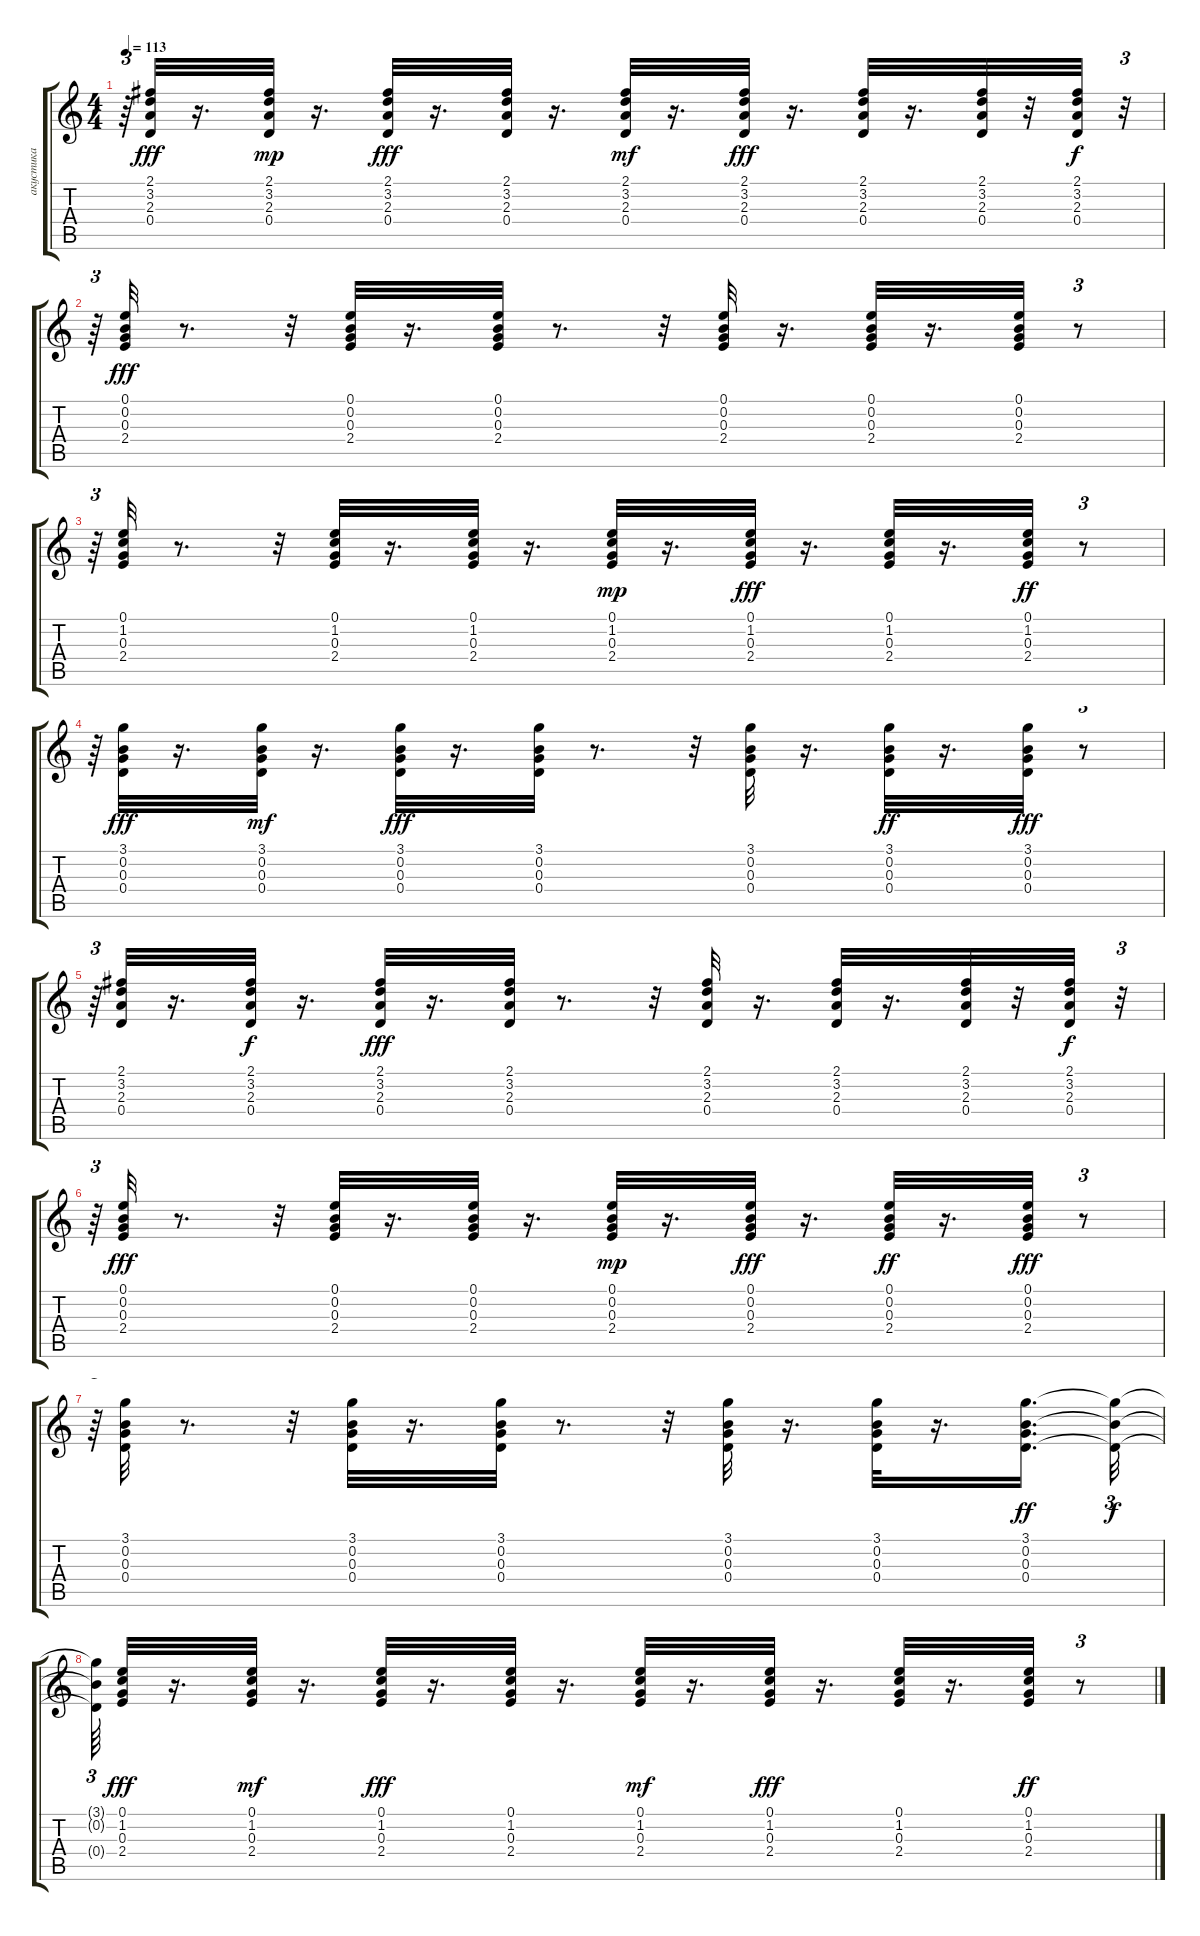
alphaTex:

\track ("акустика" "акустика") {instrument acousticguitarsteel}
\staff {score tabs}
\tuning (E4 B3 G3 D3 A2 E2) {hide}
\ts (4 4)
\tempo 113
\clef g2
\ks c
r.64{tu (3 2) dy ff} (2.1 3.2 2.3 0.4).32{dy fff} r.16{d} (2.1 3.2 2.3 0.4).32{dy mp} r.16{d} (2.1 3.2 2.3 0.4).32{dy fff} r.16{d} (2.1 3.2 2.3 0.4).32 r.16{d} (2.1 3.2 2.3 0.4).32{dy mf} r.16{d} (2.1 3.2 2.3 0.4).32{dy fff} r.16{d} (2.1 3.2 2.3 0.4).32 r.16{d} (2.1 3.2 2.3 0.4).32 r.32 (2.1 3.2 2.3 0.4).32{dy f} r.32{tu (3 2)} |
r.64{tu (3 2)} (0.1 0.2 0.3 2.4).32{dy fff} r.8{d} r.32 (0.1 0.2 0.3 2.4).32 r.16{d} (0.1 0.2 0.3 2.4).32 r.8{d} r.32 (0.1 0.2 0.3 2.4).32 r.16{d} (0.1 0.2 0.3 2.4).32 r.16{d} (0.1 0.2 0.3 2.4).32 r.8{tu (3 2)} |
r.64{tu (3 2)} (0.1 1.2 0.3 2.4).32 r.8{d} r.32 (0.1 1.2 0.3 2.4).32 r.16{d} (0.1 1.2 0.3 2.4).32 r.16{d} (0.1 1.2 0.3 2.4).32{dy mp} r.16{d} (0.1 1.2 0.3 2.4).32{dy fff} r.16{d} (0.1 1.2 0.3 2.4).32 r.16{d} (0.1 1.2 0.3 2.4).32{dy ff} r.8{tu (3 2)} |
r.64{tu (3 2)} (3.1 0.2 0.3 0.4).32{dy fff} r.16{d} (3.1 0.2 0.3 0.4).32{dy mf} r.16{d} (3.1 0.2 0.3 0.4).32{dy fff} r.16{d} (3.1 0.2 0.3 0.4).32 r.8{d} r.32 (3.1 0.2 0.3 0.4).32 r.16{d} (3.1 0.2 0.3 0.4).32{dy ff} r.16{d} (3.1 0.2 0.3 0.4).32{dy fff} r.8{tu (3 2)} |
r.64{tu (3 2)} (2.1 3.2 2.3 0.4).32 r.16{d} (2.1 3.2 2.3 0.4).32{dy f} r.16{d} (2.1 3.2 2.3 0.4).32{dy fff} r.16{d} (2.1 3.2 2.3 0.4).32 r.8{d} r.32 (2.1 3.2 2.3 0.4).32 r.16{d} (2.1 3.2 2.3 0.4).32 r.16{d} (2.1 3.2 2.3 0.4).32 r.32 (2.1 3.2 2.3 0.4).32{dy f} r.32{tu (3 2)} |
r.64{tu (3 2)} (0.1 0.2 0.3 2.4).32{dy fff} r.8{d} r.32 (0.1 0.2 0.3 2.4).32 r.16{d} (0.1 0.2 0.3 2.4).32 r.16{d} (0.1 0.2 0.3 2.4).32{dy mp} r.16{d} (0.1 0.2 0.3 2.4).32{dy fff} r.16{d} (0.1 0.2 0.3 2.4).32{dy ff} r.16{d} (0.1 0.2 0.3 2.4).32{dy fff} r.8{tu (3 2)} |
r.64{tu (3 2)} (3.1 0.2 0.3 0.4).32 r.8{d} r.32 (3.1 0.2 0.3 0.4).32 r.16{d} (3.1 0.2 0.3 0.4).32 r.8{d} r.32 (3.1 0.2 0.3 0.4).32 r.16{d} (3.1 0.2 0.3 0.4).32 r.16{d} (3.1 0.2 0.3 0.4).16{d dy ff} (3.1{t} 0.2{t} 0.4{t}).32{tu (3 2) dy f} |
(3.1{t} 0.2{t} 0.4{t}).64{tu (3 2)} (0.1 1.2 0.3 2.4).32{dy fff} r.16{d} (0.1 1.2 0.3 2.4).32{dy mf} r.16{d} (0.1 1.2 0.3 2.4).32{dy fff} r.16{d} (0.1 1.2 0.3 2.4).32 r.16{d} (0.1 1.2 0.3 2.4).32{dy mf} r.16{d} (0.1 1.2 0.3 2.4).32{dy fff} r.16{d} (0.1 1.2 0.3 2.4).32 r.16{d} (0.1 1.2 0.3 2.4).32{dy ff} r.8{tu (3 2)}
